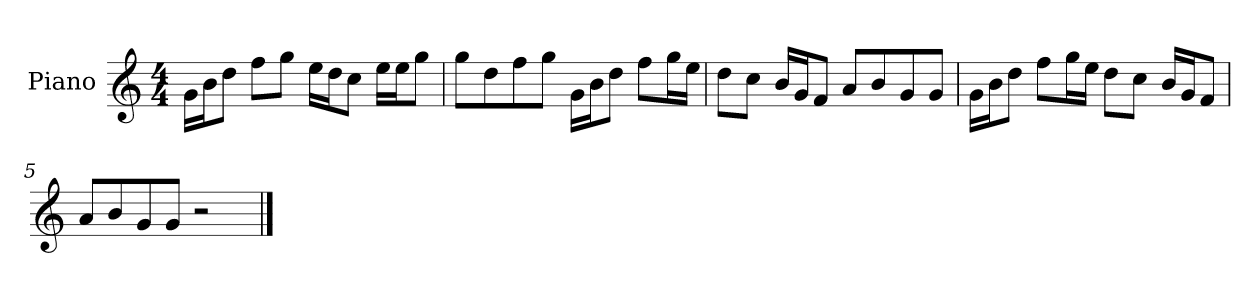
**kern
*part1
*staff1
*I"Piano
*I'P-no
*clefG2
*k[]
*M4/4
*MM90
=1
16g\LL
16b\J
8dd\J
8ff\L
8gg\J
16ee\LL
16dd\J
8cc\J
16ee\LL
16ee\J
8gg\J
=2
8gg\L
8dd\
8ff\
8gg\J
16g\LL
16b\J
8dd\J
8ff\L
16gg\L
16ee\JJ
=3
8dd\L
8cc\J
16b/LL
16g/J
8f/J
8a/L
8b/
8g/
8g/J
=4
16g\LL
16b\J
8dd\J
8ff\L
16gg\L
16ee\JJ
8dd\L
8cc\J
16b/LL
16g/J
8f/J
!!LO:LB:g=z
=5
8a/L
8b/
8g/
8g/J
2r
==
*-
